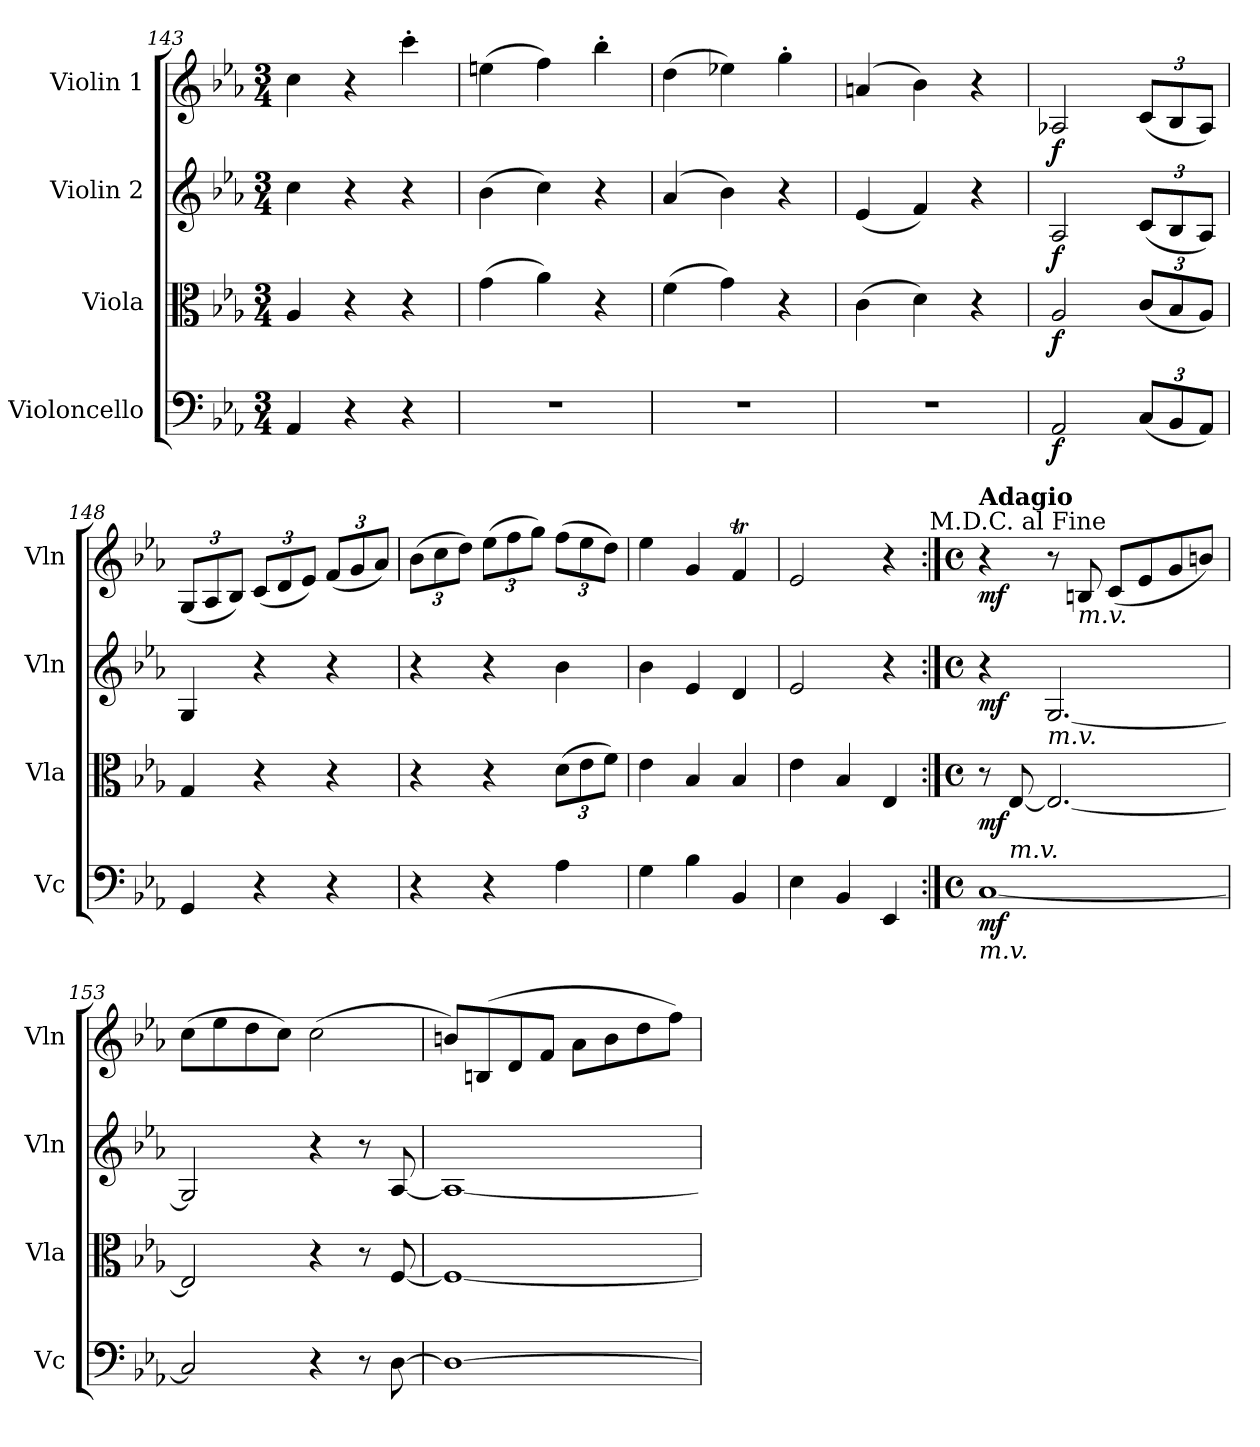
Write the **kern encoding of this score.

**kern	**dynam	**kern	**dynam	**kern	**dynam	**kern	**dynam
*part4	*part4	*part3	*part3	*part2	*part2	*part1	*part1
*staff4	*staff4	*staff3	*staff3	*staff2	*staff2	*staff1	*staff1
*I"Violoncello	*	*I"Viola	*	*I"Violin 2	*	*I"Violin 1	*
*I'Vc	*	*I'Vla	*	*I'Vln	*	*I'Vln	*
*clefF4	*	*clefC3	*	*clefG2	*	*clefG2	*
*k[b-e-a-]	*	*k[b-e-a-]	*	*k[b-e-a-]	*	*k[b-e-a-]	*
*M3/4	*	*M3/4	*	*M3/4	*	*M3/4	*
=143	=143	=143	=143	=143	=143	=143	=143
4AA-/	.	4A-/	.	4cc\	.	4cc\	.
4r	.	4r	.	4r	.	4r	.
4r	.	4r	.	4r	.	4ccc'\	.
=144	=144	=144	=144	=144	=144	=144	=144
2.r	.	(>4g\	.	(>4b-\	.	(>4een\	.
.	.	4a-\)	.	4cc\)	.	4ff\)	.
.	.	4r	.	4r	.	4bb-'\	.
=145	=145	=145	=145	=145	=145	=145	=145
2.r	.	(>4f\	.	(>4a-/	.	(>4dd\	.
.	.	4g\)	.	4b-\)	.	4ee-X\)	.
.	.	4r	.	4r	.	4gg'\	.
!!LO:LB:g=z
=146	=146	=146	=146	=146	=146	=146	=146
2.r	.	(>4c\	.	(<4e-/	.	(>4an/	.
.	.	4d\)	.	4f/)	.	4b-\)	.
.	.	4r	.	4r	.	4r	.
=147	=147	=147	=147	=147	=147	=147	=147
!	!LO:DY:b	!	!LO:DY:b	!	!LO:DY:b	!	!LO:DY:b
2AA-/	f	2A-/	f	2A-/	f	2A-X/	f
*Xbrackettup	*	*Xbrackettup	*	*Xbrackettup	*	*Xbrackettup	*
(<12C/L	.	(<12c/L	.	(<12c/L	.	(<12c/L	.
12BB-/	.	12B-/	.	12B-/	.	12B-/	.
12AA-/J)	.	12A-/J)	.	12A-/J)	.	12A-/J)	.
=148	=148	=148	=148	=148	=148	=148	=148
4GG/	.	4G/	.	4G/	.	(<12G/L	.
.	.	.	.	.	.	12A-/	.
.	.	.	.	.	.	12B-/J)	.
4r	.	4r	.	4r	.	(<12c/L	.
.	.	.	.	.	.	12d/	.
.	.	.	.	.	.	12e-/J)	.
4r	.	4r	.	4r	.	(<12f/L	.
.	.	.	.	.	.	12g/	.
.	.	.	.	.	.	12a-/J)	.
=149	=149	=149	=149	=149	=149	=149	=149
4r	.	4r	.	4r	.	(>12b-\L	.
.	.	.	.	.	.	12cc\	.
.	.	.	.	.	.	12dd\J)	.
4r	.	4r	.	4r	.	(>12ee-\L	.
.	.	.	.	.	.	12ff\	.
.	.	.	.	.	.	12gg\J)	.
4A-\	.	(>12d\L	.	4b-\	.	(>12ff\L	.
.	.	12e-\	.	.	.	12ee-\	.
.	.	12f\J)	.	.	.	12dd\J)	.
=150	=150	=150	=150	=150	=150	=150	=150
4G\	.	4e-\	.	4b-\	.	4ee-\	.
4B-\	.	4B-/	.	4e-/	.	4g/	.
4BB-/	.	4B-/	.	4d/	.	4fT/	.
=151	=151	=151	=151	=151	=151	=151	=151
4E-\	.	4e-\	.	2e-/	.	2e-/	.
4BB-/	.	4B-/	.	.	.	.	.
4EE-/	.	4E-/	.	4r	.	4r	.
!	!	!	!	!	!	!LO:TX:a:t=M.D.C. al Fine	!
!!LO:PB:g=z
=152:|!	=152:|!	=152:|!	=152:|!	=152:|!	=152:|!	=152:|!	=152:|!
*M4/4	*	*M4/4	*	*M4/4	*	*M4/4	*
*met(c)	*	*met(c)	*	*met(c)	*	*met(c)	*
!	!	!	!	!	!	!LO:TX:a:B:t=Adagio	!
!LO:TX:b:i:t=m.v.	!	!	!	!	!	!	!
!	!LO:DY:b	!	!LO:DY:b	!	!LO:DY:b	!	!LO:DY:b
[1C	mf	8r	mf	4r	mf	4r	mf
!	!	!LO:TX:b:i:t=m.v.	!	!	!	!	!
.	.	[8E-/	.	.	.	.	.
!	!	!	!	!LO:TX:b:i:t=m.v.	!	!	!
.	.	2.E-/_	.	[2.G/	.	8r	.
!	!	!	!	!	!	!LO:TX:b:i:t=m.v.	!
.	.	.	.	.	.	8Bn/	.
.	.	.	.	.	.	(<8c/L	.
.	.	.	.	.	.	8e-/	.
.	.	.	.	.	.	8g/	.
.	.	.	.	.	.	8bn/J)	.
=153	=153	=153	=153	=153	=153	=153	=153
2C/]	.	2E-/]	.	2G/]	.	(>8cc\L	.
.	.	.	.	.	.	8ee-\	.
.	.	.	.	.	.	8dd\	.
.	.	.	.	.	.	8cc\J)	.
4r	.	4r	.	4r	.	(>2cc\	.
8r	.	8r	.	8r	.	.	.
[8D\	.	[8F/	.	[8A-/	.	.	.
=154	=154	=154	=154	=154	=154	=154	=154
1D_	.	1F_	.	1A-_	.	8bn/L)	.
.	.	.	.	.	.	(>8Bn/	.
.	.	.	.	.	.	8d/	.
.	.	.	.	.	.	8f/J	.
.	.	.	.	.	.	8a-\L	.
.	.	.	.	.	.	8b\	.
.	.	.	.	.	.	8dd\	.
.	.	.	.	.	.	8ff\J)	.
=	=	=	=	=	=	=	=
*-	*-	*-	*-	*-	*-	*-	*-
